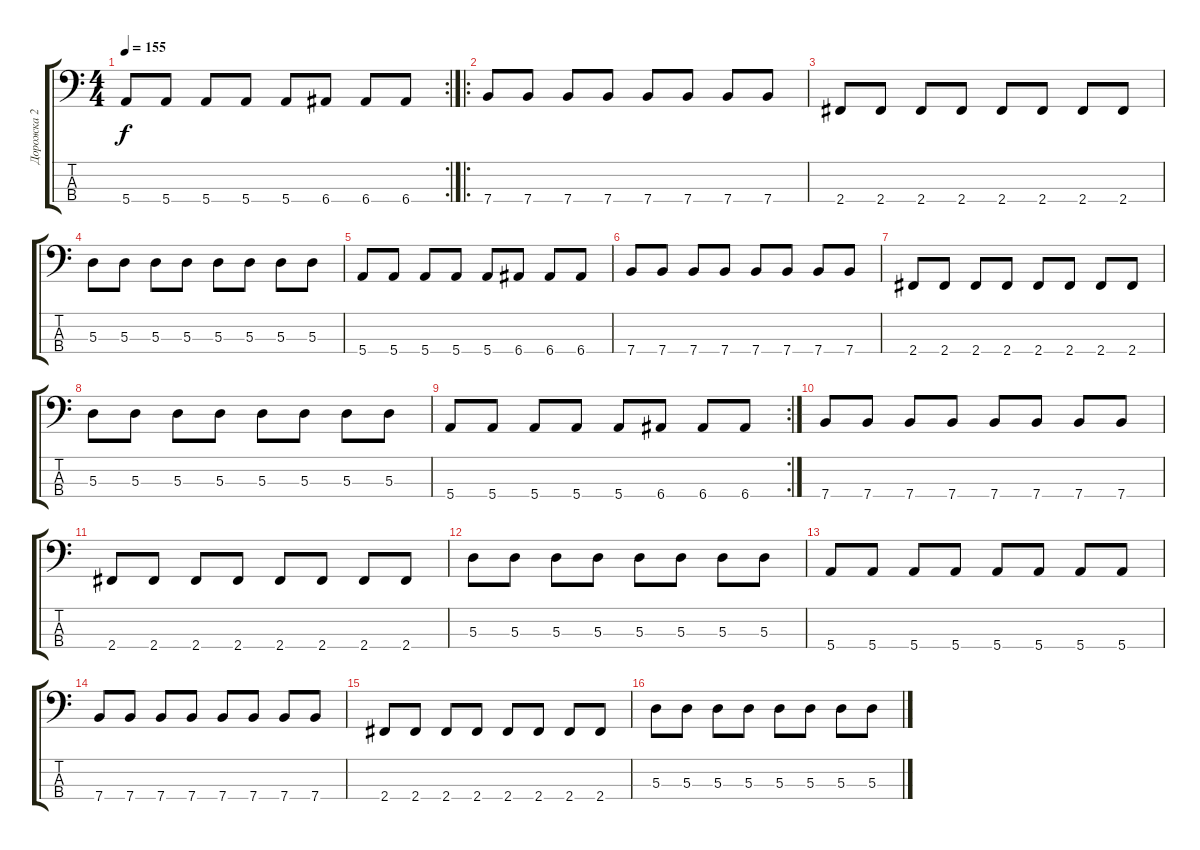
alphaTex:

\track ("Дорожка 2" "Дорожка 2") {instrument electricbasspick}
\staff {score tabs}
\tuning (G2 D2 A1 E1) {hide}
\rc 2
\ts (4 4)
\tempo 155
\clef f4
\ks c
5.4.8{dy f} 5.4.8 5.4.8 5.4.8 5.4.8 6.4.8 6.4.8 6.4.8 |
\ro
7.4.8 7.4.8 7.4.8 7.4.8 7.4.8 7.4.8 7.4.8 7.4.8 |
2.4.8 2.4.8 2.4.8 2.4.8 2.4.8 2.4.8 2.4.8 2.4.8 |
5.3.8 5.3.8 5.3.8 5.3.8 5.3.8 5.3.8 5.3.8 5.3.8 |
5.4.8 5.4.8 5.4.8 5.4.8 5.4.8 6.4.8 6.4.8 6.4.8 |
7.4.8 7.4.8 7.4.8 7.4.8 7.4.8 7.4.8 7.4.8 7.4.8 |
2.4.8 2.4.8 2.4.8 2.4.8 2.4.8 2.4.8 2.4.8 2.4.8 |
5.3.8 5.3.8 5.3.8 5.3.8 5.3.8 5.3.8 5.3.8 5.3.8 |
\rc 2
5.4.8 5.4.8 5.4.8 5.4.8 5.4.8 6.4.8 6.4.8 6.4.8 |
7.4.8 7.4.8 7.4.8 7.4.8 7.4.8 7.4.8 7.4.8 7.4.8 |
2.4.8 2.4.8 2.4.8 2.4.8 2.4.8 2.4.8 2.4.8 2.4.8 |
5.3.8 5.3.8 5.3.8 5.3.8 5.3.8 5.3.8 5.3.8 5.3.8 |
5.4.8 5.4.8 5.4.8 5.4.8 5.4.8 5.4.8 5.4.8 5.4.8 |
7.4.8 7.4.8 7.4.8 7.4.8 7.4.8 7.4.8 7.4.8 7.4.8 |
2.4.8 2.4.8 2.4.8 2.4.8 2.4.8 2.4.8 2.4.8 2.4.8 |
5.3.8 5.3.8 5.3.8 5.3.8 5.3.8 5.3.8 5.3.8 5.3.8
